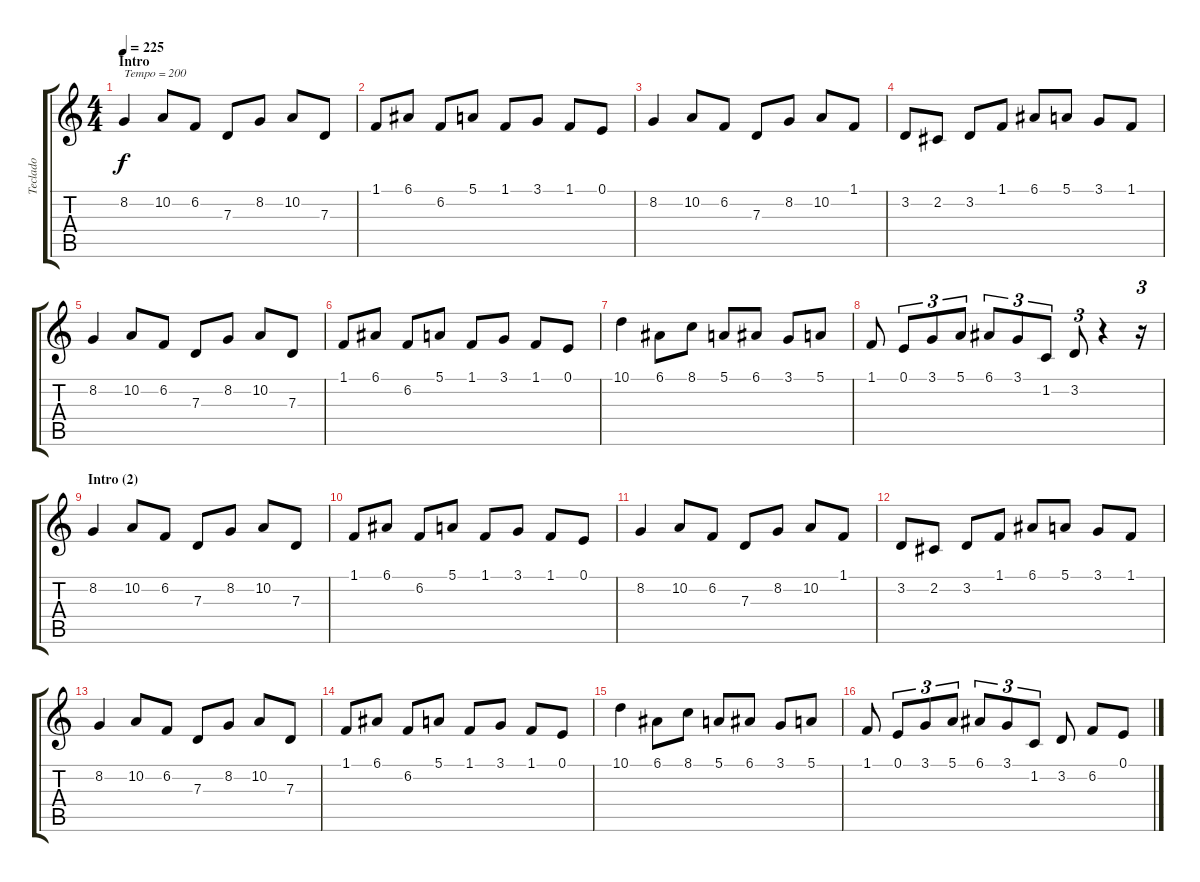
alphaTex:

\track ("Teclado" "Teclado") {instrument drawbarorgan}
\staff {score tabs}
\tuning (E4 B3 G3 D3 A2 E2) {hide}
\ts (4 4)
\section ("" "Intro ")
\tempo 225
\tempo 200
\tempo 225
\clef g2
\ks c
8.2.4{txt "Tempo = 200" dy f instrument drawbarorgan} 10.2.8 6.2.8 7.3.8 8.2.8 10.2.8 7.3.8 |
1.1.8 6.1.8 6.2.8 5.1.8 1.1.8 3.1.8 1.1.8 0.1.8 |
8.2.4 10.2.8 6.2.8 7.3.8 8.2.8 10.2.8 1.1.8 |
3.2.8 2.2.8 3.2.8 1.1.8 6.1.8 5.1.8 3.1.8 1.1.8 |
8.2.4 10.2.8 6.2.8 7.3.8 8.2.8 10.2.8 7.3.8 |
1.1.8 6.1.8 6.2.8 5.1.8 1.1.8 3.1.8 1.1.8 0.1.8 |
10.1.4 6.1.8 8.1.8 5.1.8 6.1.8 3.1.8 5.1.8 |
1.1.8 0.1.8{tu (3 2)} 3.1.8{tu (3 2)} 5.1.8{tu (3 2)} 6.1.8{tu (3 2)} 3.1.8{tu (3 2)} 1.2.8{tu (3 2)} 3.2.8{tu (3 2)} r.4 r.16{tu (3 2)} |
\section ("" "Intro (2)")
8.2.4 10.2.8 6.2.8 7.3.8 8.2.8 10.2.8 7.3.8 |
1.1.8 6.1.8 6.2.8 5.1.8 1.1.8 3.1.8 1.1.8 0.1.8 |
8.2.4 10.2.8 6.2.8 7.3.8 8.2.8 10.2.8 1.1.8 |
3.2.8 2.2.8 3.2.8 1.1.8 6.1.8 5.1.8 3.1.8 1.1.8 |
8.2.4 10.2.8 6.2.8 7.3.8 8.2.8 10.2.8 7.3.8 |
1.1.8 6.1.8 6.2.8 5.1.8 1.1.8 3.1.8 1.1.8 0.1.8 |
10.1.4 6.1.8 8.1.8 5.1.8 6.1.8 3.1.8 5.1.8 |
1.1.8 0.1.8{tu (3 2)} 3.1.8{tu (3 2)} 5.1.8{tu (3 2)} 6.1.8{tu (3 2)} 3.1.8{tu (3 2)} 1.2.8{tu (3 2)} 3.2.8 6.2.8 0.1.8
